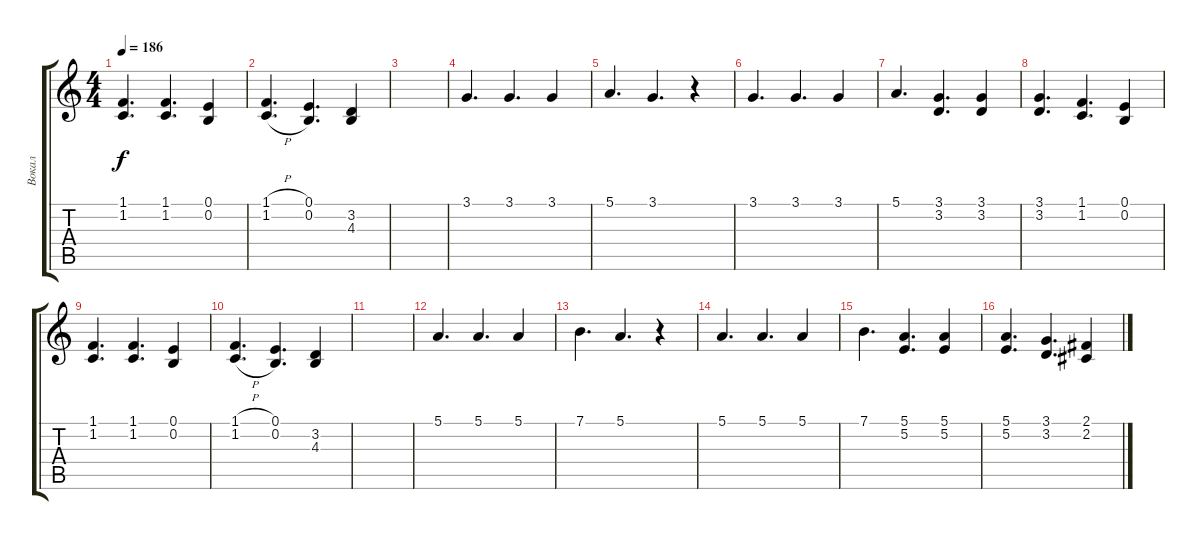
\track ("Вокал" "Вокал") {instrument trumpet}
\staff {score tabs}
\tuning (E4 B3 G3 D3 A2 E2) {hide}
\ts (4 4)
\tempo 186
\clef g2
\ks aminor
(1.1 1.2).4{d dy f} (1.1 1.2).4{d} (0.1 0.2).4 |
(1.1{h} 1.2{h}).4{d} (0.1 0.2).4{d} (3.2 4.3).4 |
|
3.1.4{d} 3.1.4{d} 3.1.4 |
5.1.4{d} 3.1.4{d} r.4 |
3.1.4{d} 3.1.4{d} 3.1.4 |
5.1.4{d} (3.1 3.2).4{d} (3.1 3.2).4 |
(3.1 3.2).4{d} (1.1 1.2).4{d} (0.1 0.2).4 |
(1.1 1.2).4{d} (1.1 1.2).4{d} (0.1 0.2).4 |
(1.1{h} 1.2{h}).4{d} (0.1 0.2).4{d} (3.2 4.3).4 |
|
5.1.4{d} 5.1.4{d} 5.1.4 |
7.1.4{d} 5.1.4{d} r.4 |
5.1.4{d} 5.1.4{d} 5.1.4 |
7.1.4{d} (5.1 5.2).4{d} (5.1 5.2).4 |
(5.1 5.2).4{d} (3.1 3.2).4{d} (2.1 2.2).4
